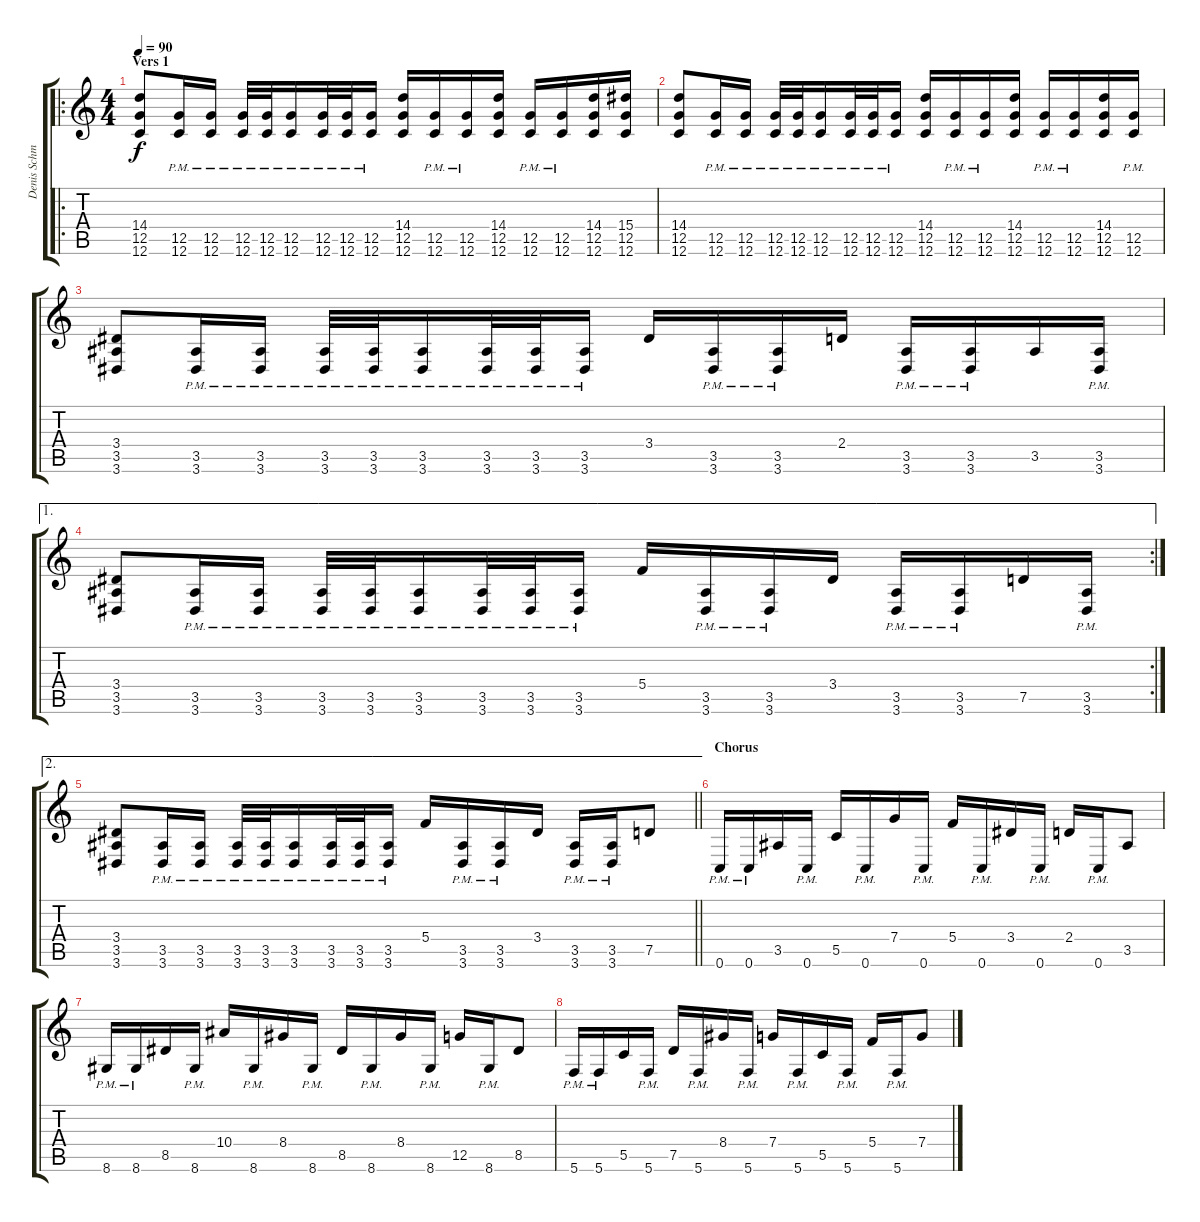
\track ("Denis Schmidt - Guitar" "Denis Schm") {instrument distortionguitar}
\staff {score tabs}
\tuning (D4 A3 F3 C3 G2 C2) {hide}
\ro
\ts (4 4)
\section ("" "Vers 1")
\tempo 90
\clef g2
\ks c
(14.4 12.5 12.6).8{dy f instrument distortionguitar} (12.5{pm} 12.6{pm}).16 (12.5{pm} 12.6{pm}).16 (12.5{pm} 12.6{pm}).32 (12.5{pm} 12.6{pm}).32 (12.5{pm} 12.6{pm}).16 (12.5{pm} 12.6{pm}).32 (12.5{pm} 12.6{pm}).32 (12.5{pm} 12.6{pm}).16 (14.4 12.5 12.6).16 (12.5{pm} 12.6{pm}).16 (12.5{pm} 12.6{pm}).16 (14.4 12.5 12.6).16 (12.5{pm} 12.6{pm}).16 (12.5{pm} 12.6{pm}).16 (14.4 12.5 12.6).16 (15.4 12.5 12.6).16 |
(14.4 12.5 12.6).8 (12.5{pm} 12.6{pm}).16 (12.5{pm} 12.6{pm}).16 (12.5{pm} 12.6{pm}).32 (12.5{pm} 12.6{pm}).32 (12.5{pm} 12.6{pm}).16 (12.5{pm} 12.6{pm}).32 (12.5{pm} 12.6{pm}).32 (12.5{pm} 12.6{pm}).16 (14.4 12.5 12.6).16 (12.5{pm} 12.6{pm}).16 (12.5{pm} 12.6{pm}).16 (14.4 12.5 12.6).16 (12.5{pm} 12.6{pm}).16 (12.5{pm} 12.6{pm}).16 (14.4 12.5 12.6).16 (12.5{pm} 12.6{pm}).16 |
(3.4 3.5 3.6).8 (3.5{pm} 3.6{pm}).16 (3.5{pm} 3.6{pm}).16 (3.5{pm} 3.6{pm}).32 (3.5{pm} 3.6{pm}).32 (3.5{pm} 3.6{pm}).16 (3.5{pm} 3.6{pm}).32 (3.5{pm} 3.6{pm}).32 (3.5{pm} 3.6{pm}).16 3.4.16 (3.5{pm} 3.6{pm}).16 (3.5{pm} 3.6{pm}).16 2.4.16 (3.5{pm} 3.6{pm}).16 (3.5{pm} 3.6{pm}).16 3.5.16 (3.5{pm} 3.6{pm}).16 |
\ae 1
\rc 2
(3.4 3.5 3.6).8 (3.5{pm} 3.6{pm}).16 (3.5{pm} 3.6{pm}).16 (3.5{pm} 3.6{pm}).32 (3.5{pm} 3.6{pm}).32 (3.5{pm} 3.6{pm}).16 (3.5{pm} 3.6{pm}).32 (3.5{pm} 3.6{pm}).32 (3.5{pm} 3.6{pm}).16 5.4.16 (3.5{pm} 3.6{pm}).16 (3.5{pm} 3.6{pm}).16 3.4.16 (3.5{pm} 3.6{pm}).16 (3.5{pm} 3.6{pm}).16 7.5.16 (3.5{pm} 3.6{pm}).16 |
\ae 2
\barLineRight lightlight
(3.4 3.5 3.6).8 (3.5{pm} 3.6{pm}).16 (3.5{pm} 3.6{pm}).16 (3.5{pm} 3.6{pm}).32 (3.5{pm} 3.6{pm}).32 (3.5{pm} 3.6{pm}).16 (3.5{pm} 3.6{pm}).32 (3.5{pm} 3.6{pm}).32 (3.5{pm} 3.6{pm}).16 5.4.16 (3.5{pm} 3.6{pm}).16 (3.5{pm} 3.6{pm}).16 3.4.16 (3.5{pm} 3.6{pm}).16 (3.5{pm} 3.6{pm}).16 7.5.8 |
\section ("" "Chorus")
0.6{pm}.16 0.6{pm}.16 3.5.16 0.6{pm}.16 5.5.16 0.6{pm}.16 7.4.16 0.6{pm}.16 5.4.16 0.6{pm}.16 3.4.16 0.6{pm}.16 2.4.16 0.6{pm}.16 3.5.8 |
8.6{pm}.16 8.6{pm}.16 8.5.16 8.6{pm}.16 10.4.16 8.6{pm}.16 8.4.16 8.6{pm}.16 8.5.16 8.6{pm}.16 8.4.16 8.6{pm}.16 12.5.16 8.6{pm}.16 8.5.8 |
5.6{pm}.16 5.6{pm}.16 5.5.16 5.6{pm}.16 7.5.16 5.6{pm}.16 8.4.16 5.6{pm}.16 7.4.16 5.6{pm}.16 5.5.16 5.6{pm}.16 5.4.16 5.6{pm}.16 7.4.8
